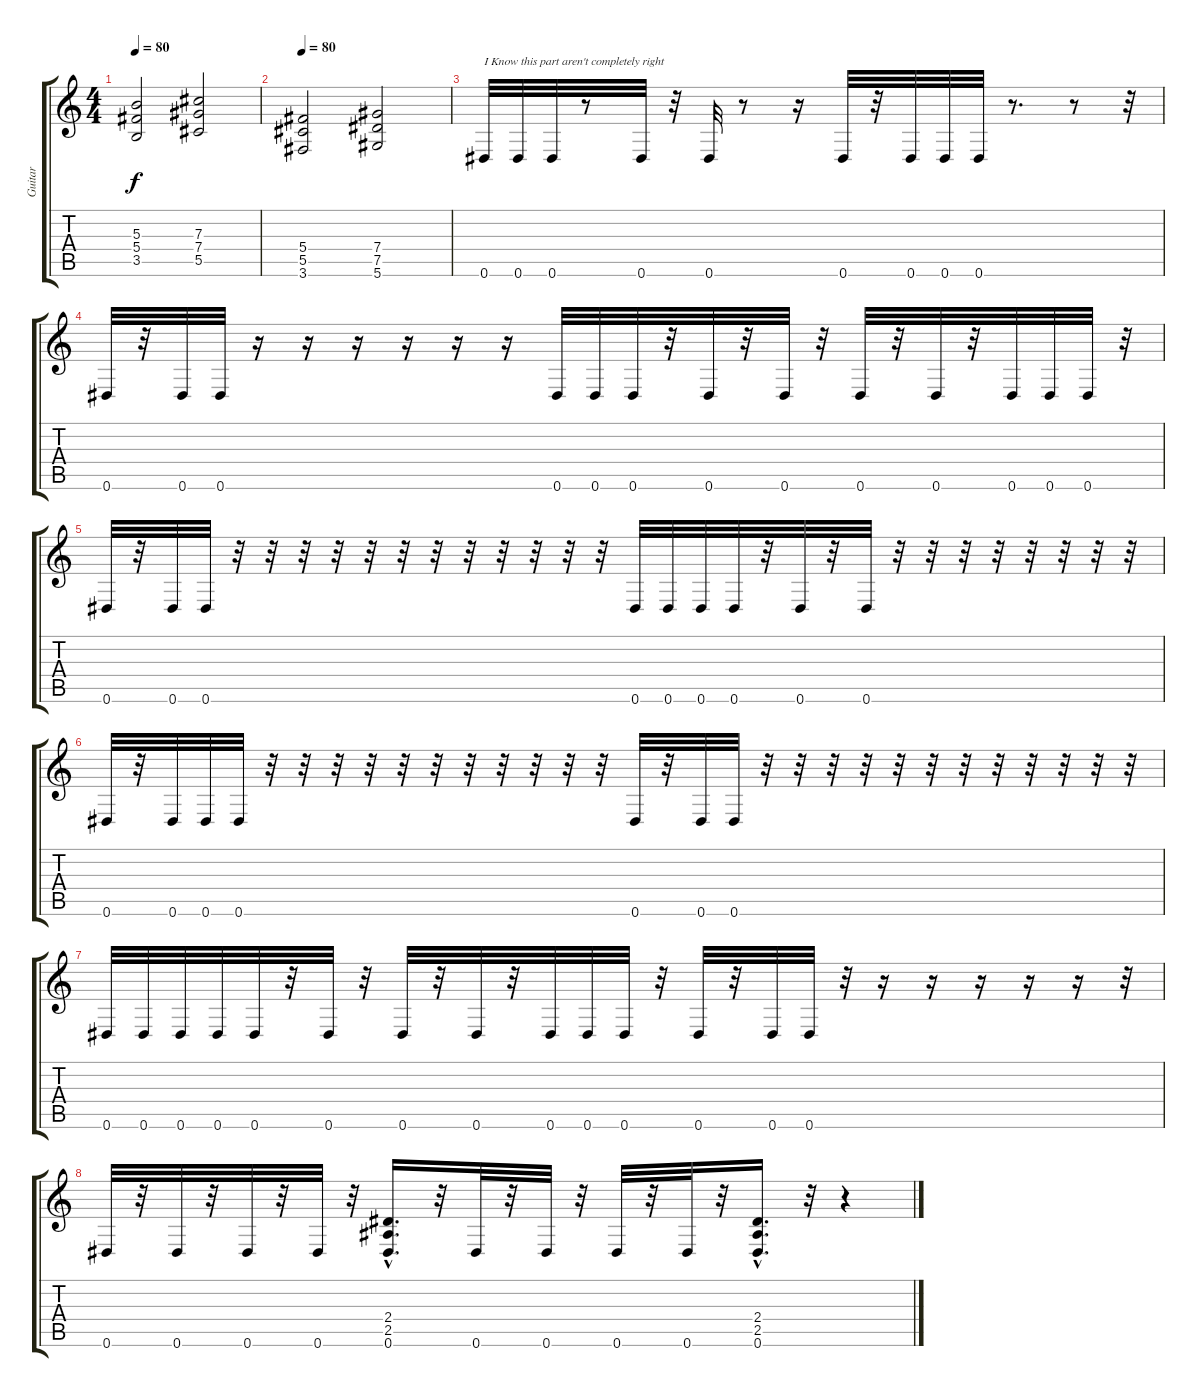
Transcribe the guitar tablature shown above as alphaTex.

\track ("Guitar" "Guitar") {instrument distortionguitar}
\staff {score tabs}
\tuning (Eb4 Bb3 Gb3 Db3 Ab2 Eb2) {hide}
\ts (4 4)
\tempo 80
\clef g2
\ks c
(5.3 5.4 3.5).2{dy f} (7.3 7.4 5.5).2 |
\tempo 80
(5.4 5.5 3.6).2 (7.4 7.5 5.6).2 |
0.6.32{txt "I Know this part aren't completely right" volume 16} 0.6.32 0.6.32 r.8 0.6.32 r.32 0.6.32 r.8 r.16 0.6.32 r.32 0.6.32 0.6.32 0.6.32 r.8{d} r.8 r.32 |
0.6.32 r.32 0.6.32 0.6.32 r.16 r.16 r.16 r.16 r.16 r.16 0.6.32 0.6.32 0.6.32 r.32 0.6.32 r.32 0.6.32 r.32 0.6.32 r.32 0.6.32 r.32 0.6.32 0.6.32 0.6.32 r.32 |
0.6.32 r.32 0.6.32 0.6.32 r.32 r.32 r.32 r.32 r.32 r.32 r.32 r.32 r.32 r.32 r.32 r.32 0.6.32 0.6.32 0.6.32 0.6.32 r.32 0.6.32 r.32 0.6.32 r.32 r.32 r.32 r.32 r.32 r.32 r.32 r.32 |
0.6.32 r.32 0.6.32 0.6.32 0.6.32 r.32 r.32 r.32 r.32 r.32 r.32 r.32 r.32 r.32 r.32 r.32 0.6.32 r.32 0.6.32 0.6.32 r.32 r.32 r.32 r.32 r.32 r.32 r.32 r.32 r.32 r.32 r.32 r.32 |
0.6.32 0.6.32 0.6.32 0.6.32 0.6.32 r.32 0.6.32 r.32 0.6.32 r.32 0.6.32 r.32 0.6.32 0.6.32 0.6.32 r.32 0.6.32 r.32 0.6.32 0.6.32 r.32 r.16 r.16 r.16 r.16 r.16 r.32 |
0.6.32 r.32 0.6.32 r.32 0.6.32 r.32 0.6.32 r.32 (2.4{hac} 2.5{hac} 0.6{hac}).16{d} r.32 0.6.32 r.32 0.6.32 r.32 0.6.32 r.32 0.6.32 r.32 (2.4{hac} 2.5{hac} 0.6{hac}).16{d} r.32 r.4
